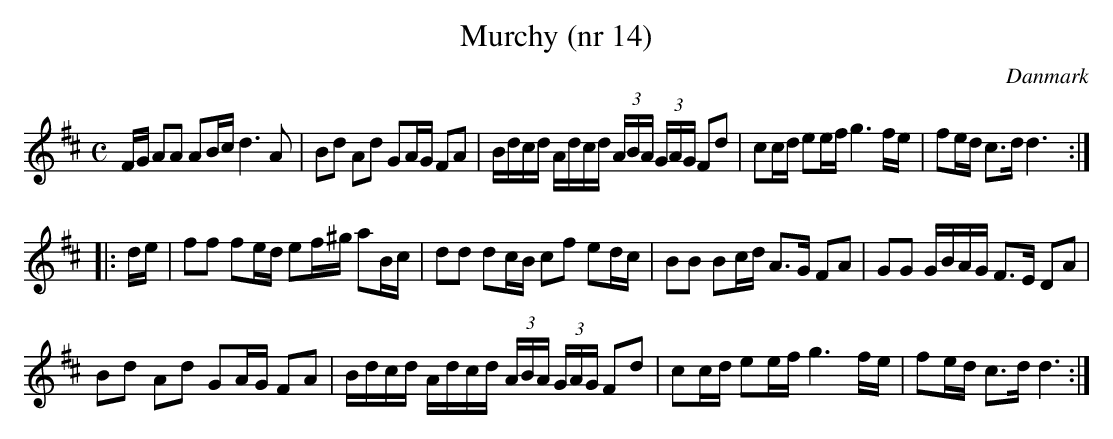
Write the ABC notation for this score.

X:1
T:Murchy (nr 14)
L:1/16
M:C
O:Danmark
K:D
FG A2A2 A2Bc d6 A2 | B2d2 A2d2 G2AG F2A2 |\
Bdcd Adcd (3ABA (3GAG F2d2 | \
c2cd e2ef g6 fe | f2ed c3d d6 ::
de |\ f2f2 f2ed  e2f^g a2Bc | d2d2 d2cB  c2f2 e2dc | \
B2B2 B2cd  A3G   F2A2 | G2G2 GBAG  F3E  D2A2 |
B2d2 A2d2  G2AG  F2A2 | Bdcd Adcd  (3ABA (3GAG  F2d2 |\
c2cd e2ef  g6      fe | f2ed c3d   d6 :|
